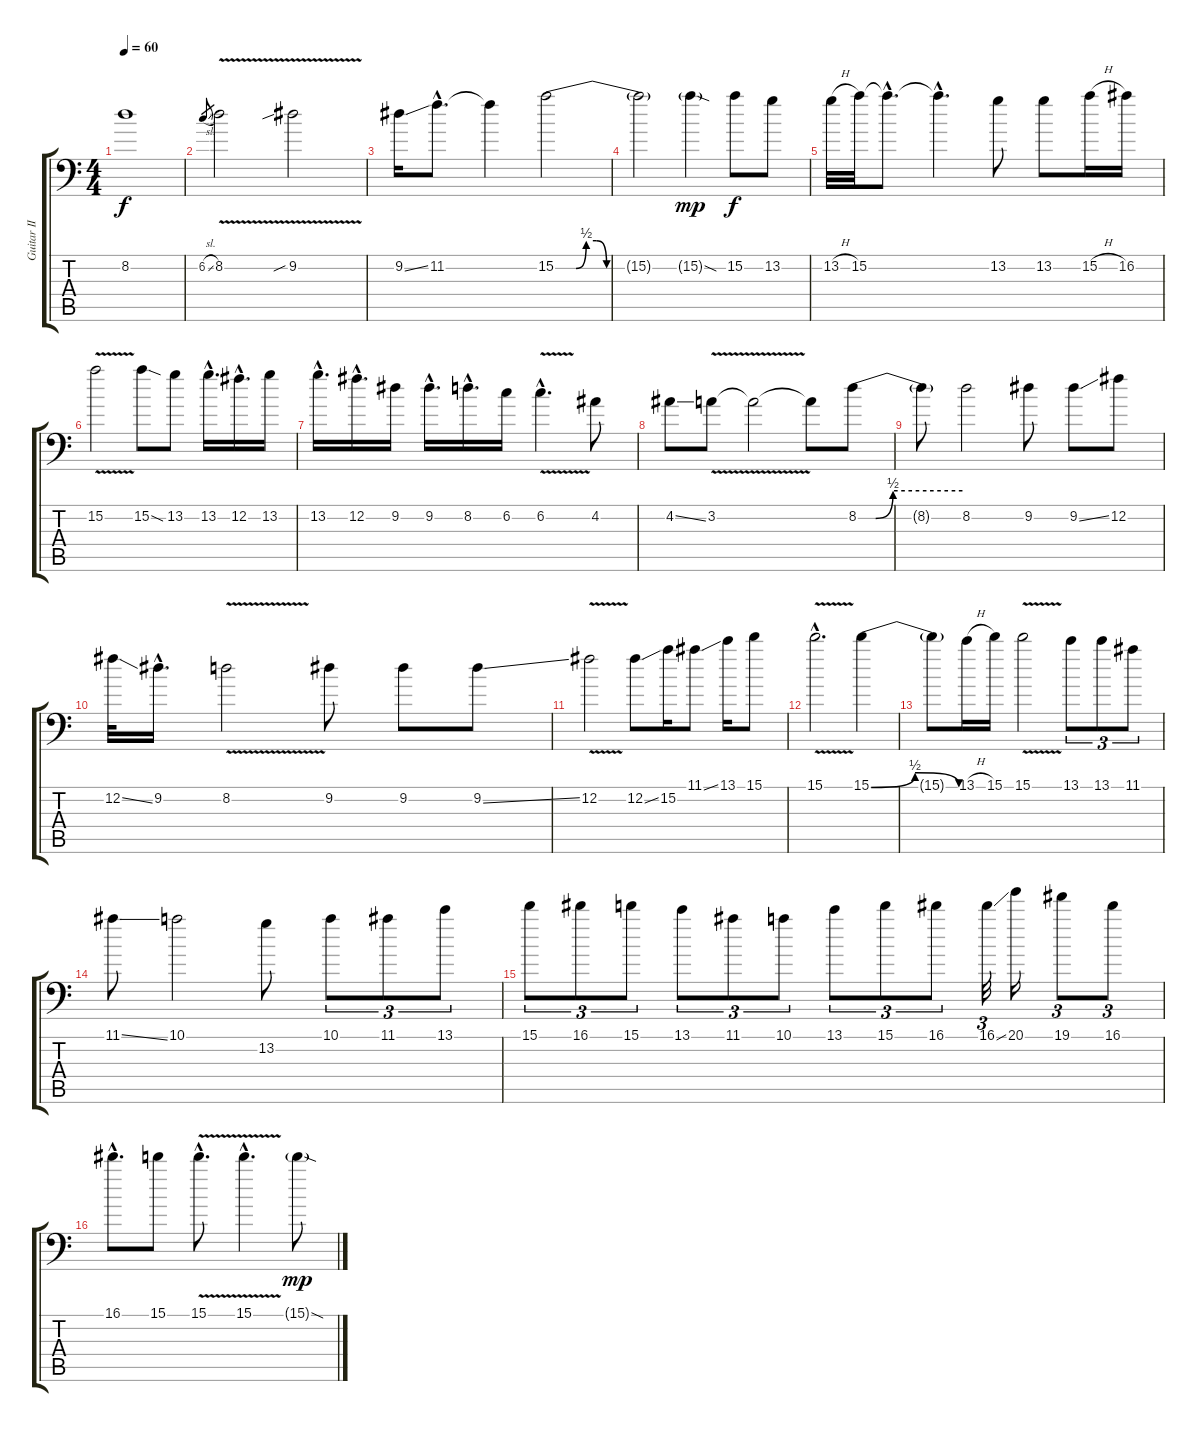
\track ("Guitar II" "Guitar II") {instrument distortionguitar}
\staff {score tabs}
\tuning (B3 Gb3 D3 A2 E2 A1) {hide}
\ts (4 4)
\tempo 60
\clef f4
\ks c
8.2{t}.1{dy f} |
6.2{sl}.8{gr} 8.2{v}.2 9.2{v sib}.2 |
9.2{ss}.16 11.2{hac}.8{d} 11.2{t}.4 15.2{be (custom 0 0 10 0 15 2 20 2 25 0 60 0)}.2 |
15.2{t}.2 15.2{sod g}.4{dy mp} 15.2.8{dy f} 13.2.8 |
13.2{h}.32 15.2.32 15.2{hac t}.8{d} 15.2{hac t}.4{d} 13.2.8 13.2.8 15.2{h}.16 16.2.16 |
15.2{v}.2 15.2{sod}.8 13.2.8 13.2{hac}.16{d} 12.2{hac}.16{d} 13.2.16 |
13.2{hac}.16{d} 12.2{hac}.16{d} 9.2.16 9.2{hac}.16{d} 8.2{hac}.16{d} 6.2.16 6.2{v hac}.4{d} 4.2.8 |
4.2{ss}.8 3.2{v}.8 3.2{t}.2 3.2{t}.8 8.2{be (custom 0 0 10 0 20 2 60 2)}.8 |
8.2{t}.8 8.2.2 9.2.8 9.2{ss}.8 12.2.8 |
12.2{ss}.32 9.2{hac}.16{d} 8.2{v}.2 9.2.8 9.2.8 9.2{ss}.8 |
12.2{v}.2 12.2{ss}.8 15.2.16 11.1{ss}.8 13.1.16 15.1.8 |
15.1{v hac}.2{d} 15.1{be (bendrelease 0 0 20 2 40 2 60 0)}.4 |
15.1{t}.8 13.1{h}.16 15.1.16 15.1{v}.2 13.1.8{tu (3 2)} 13.1.8{tu (3 2)} 11.1.8{tu (3 2)} |
11.1{ss}.8 10.1.2 13.2.8 10.1.8{tu (3 2)} 11.1.8{tu (3 2)} 13.1.8{tu (3 2)} |
15.1.8{tu (3 2)} 16.1.8{tu (3 2)} 15.1.8{tu (3 2)} 13.1.8{tu (3 2)} 11.1.8{tu (3 2)} 10.1.8{tu (3 2)} 13.1.8{tu (3 2)} 15.1.8{tu (3 2)} 16.1.8{tu (3 2)} 16.1{ss}.32{tu (3 2)} 20.1.16 19.1.8{tu (3 2)} 16.1.8{tu (3 2)} |
16.1{hac}.8{d} 15.1.8 15.1{v hac}.8{d} 15.1{v hac}.4{d} 15.1{sod g}.8{dy mp}
